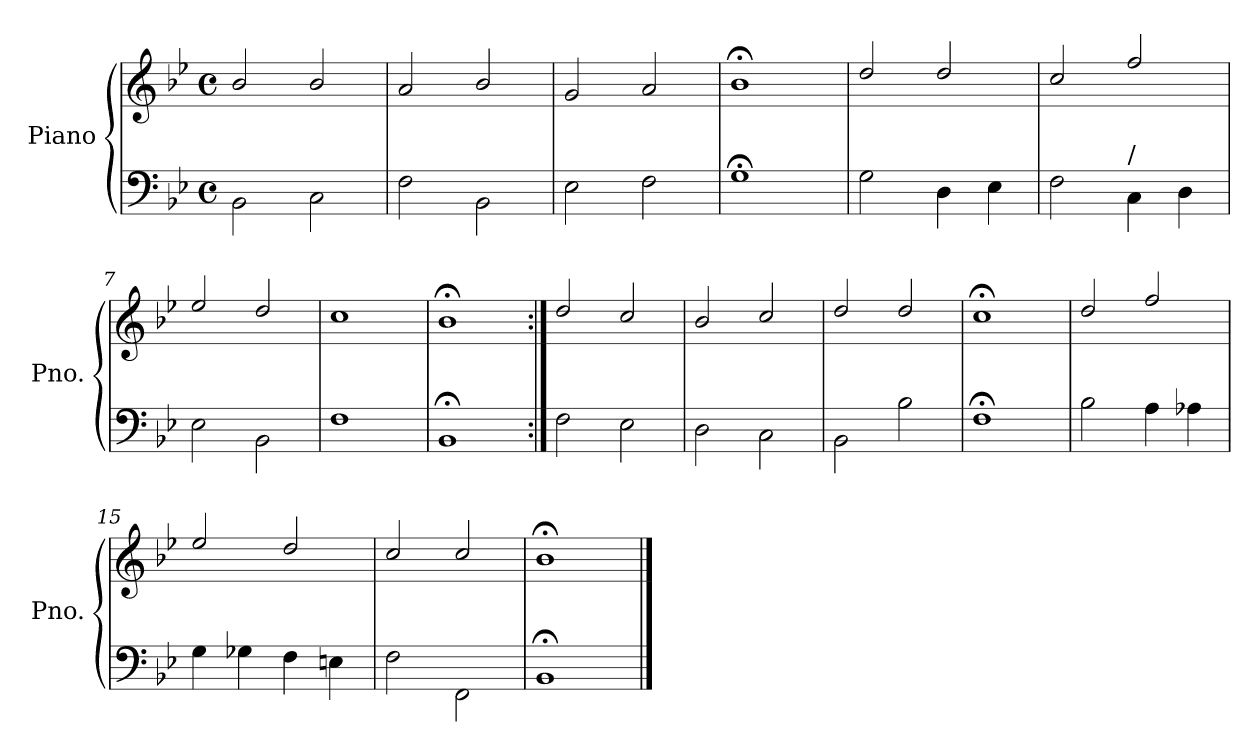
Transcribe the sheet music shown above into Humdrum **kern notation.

**kern	**kern
*part1	*part1
*staff2	*staff1
*I"Piano	*
*I'Pno.	*
*clefF4	*clefG2
*k[b-e-]	*k[b-e-]
*B-:	*B-:
*M4/4	*M4/4
*met(c)	*met(c)
=1	=1
2BB-\	2b-/
2C\	2b-/
=2	=2
2F\	2a/
2BB-\	2b-/
=3	=3
2E-\	2g/
2F\	2a/
=4	=4
1G;	1b-;<
=5	=5
2G\	2dd/
4D\	2dd/
4E-\	.
=6	=6
2F\	2cc/
!LO:TX:a:t=/	!
4C\	2ff/
4D\	.
=7	=7
2E-\	2ee-/
2BB-\	2dd/
=8	=8
1F	1cc
=9	=9
1BB-;	1b-;<
!!LO:LB:g=z
=10:|!	=10:|!
2F\	2dd/
2E-\	2cc/
=11	=11
2D\	2b-/
2C\	2cc/
=12	=12
2BB-\	2dd/
2B-\	2dd/
=13	=13
1F;	1cc;<
=14	=14
2B-\	2dd/
4A\	2ff/
4A-X\	.
=15	=15
4G\	2ee-/
4G-X\	.
4F\	2dd/
4En\	.
=16	=16
2F\	2cc/
2FF\	2cc/
=17	=17
1BB-;	1b-;<
==	==
*-	*-
